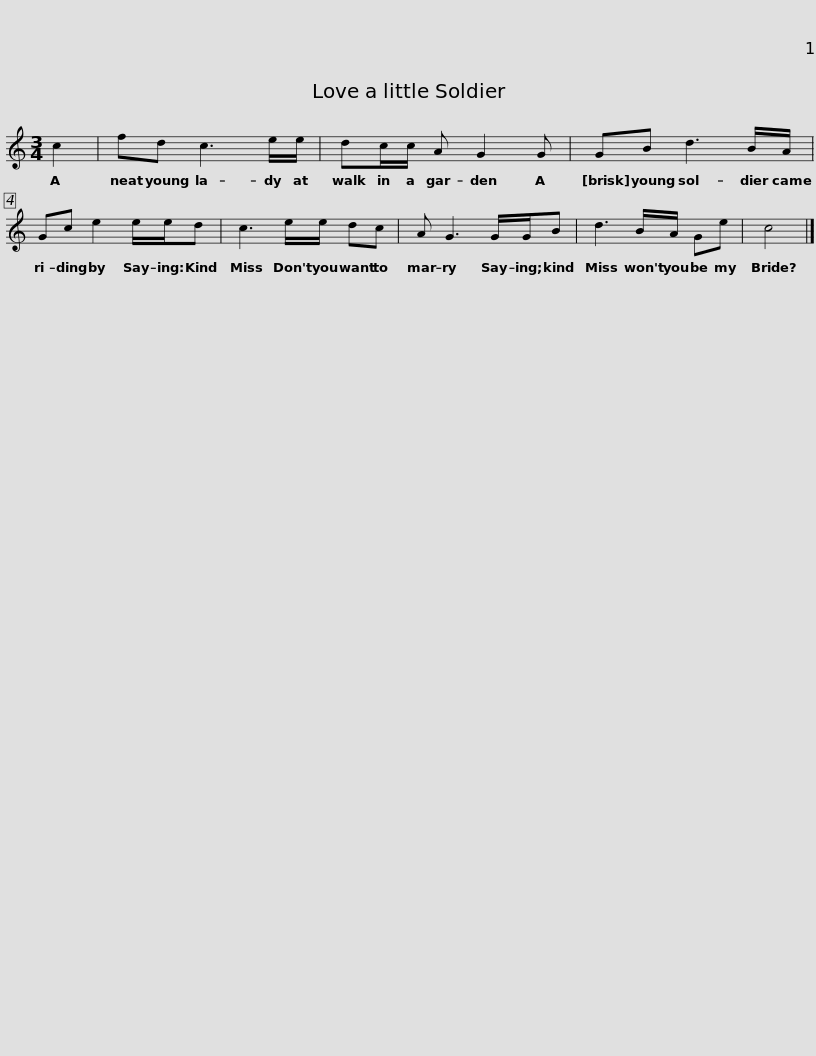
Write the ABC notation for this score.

X:1
L:1/8
M:3/4
I:linebreak $
K:C
V:1 treble
V:1
 c2 | fd c3 e/e/ | dc/c/ A G2 G | GB d3 B/A/ | Gc e2 e/e/d |$ %5
 c3 e/e/ dc | A G3 G/G/B | d3 B/A/ Ge | c4 |] %9
